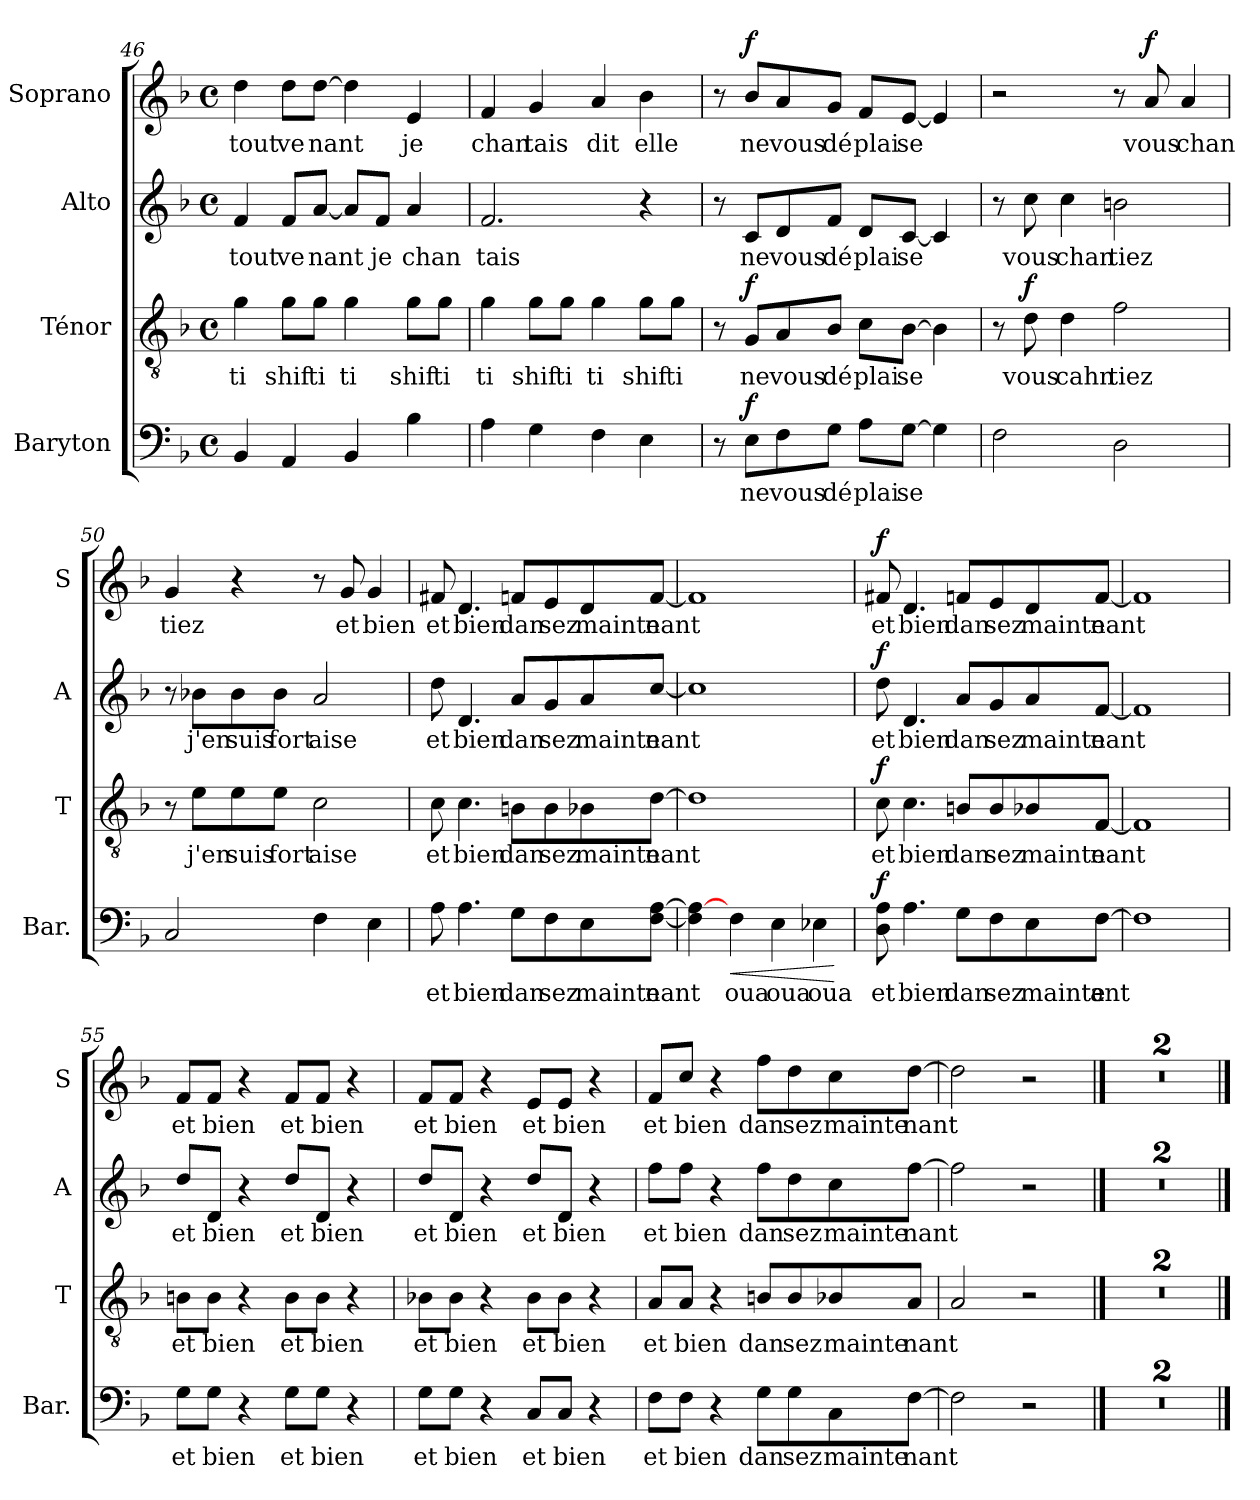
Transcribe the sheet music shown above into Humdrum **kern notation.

**kern	**text	**dynam	**kern	**text	**dynam	**kern	**text	**dynam	**kern	**text	**dynam
*part4	*part4	*part4	*part3	*part3	*part3	*part2	*part2	*part2	*part1	*part1	*part1
*staff4	*staff4	*staff4	*staff3	*staff3	*staff3	*staff2	*staff2	*staff2	*staff1	*staff1	*staff1
*I"Baryton	*	*	*I"Ténor	*	*	*I"Alto	*	*	*I"Soprano	*	*
*I'Bar.	*	*	*I'T	*	*	*I'A	*	*	*I'S	*	*
*clefF4	*	*	*clefGv2	*	*	*clefG2	*	*	*clefG2	*	*
*k[b-]	*	*	*k[b-]	*	*	*k[b-]	*	*	*k[b-]	*	*
*F:	*	*	*F:	*	*	*F:	*	*	*F:	*	*
*M4/4	*	*	*M4/4	*	*	*M4/4	*	*	*M4/4	*	*
*met(c)	*	*	*met(c)	*	*	*met(c)	*	*	*met(c)	*	*
=46	=46	=46	=46	=46	=46	=46	=46	=46	=46	=46	=46
!	!	!	!	!LO:LY:b	!	!	!LO:LY:b	!	!	!LO:LY:b	!
4BB-/	.	.	4g\	ti	.	4f/	tout	.	4dd\	tout	.
!	!	!	!	!LO:LY:b	!	!	!LO:LY:b	!	!	!LO:LY:b	!
4AA/	.	.	8g\L	shif	.	8f/L	ve	.	8dd\L	ve	.
!	!	!	!	!LO:LY:b	!	!	!LO:LY:b	!	!	!LO:LY:b	!
.	.	.	8g\J	ti	.	[8a/J	nant	.	[8dd\J	nant	.
!	!	!	!	!LO:LY:b	!	!	!	!	!	!	!
4BB-/	.	.	4g\	ti	.	8a/L]	.	.	4dd\]	.	.
!	!	!	!	!	!	!	!LO:LY:b	!	!	!	!
.	.	.	.	.	.	8f/J	je	.	.	.	.
!	!	!	!	!LO:LY:b	!	!	!LO:LY:b	!	!	!LO:LY:b	!
4B-\	.	.	8g\L	shif	.	4a/	chan	.	4e/	je	.
!	!	!	!	!LO:LY:b	!	!	!	!	!	!	!
.	.	.	8g\J	ti	.	.	.	.	.	.	.
=47	=47	=47	=47	=47	=47	=47	=47	=47	=47	=47	=47
!	!	!	!	!LO:LY:b	!	!	!LO:LY:b	!	!	!LO:LY:b	!
4A\	.	.	4g\	ti	.	2.f/	tais	.	4f/	chan	.
!	!	!	!	!LO:LY:b	!	!	!	!	!	!LO:LY:b	!
4G\	.	.	8g\L	shif	.	.	.	.	4g/	tais	.
!	!	!	!	!LO:LY:b	!	!	!	!	!	!	!
.	.	.	8g\J	ti	.	.	.	.	.	.	.
!	!	!	!	!LO:LY:b	!	!	!	!	!	!LO:LY:b	!
4F\	.	.	4g\	ti	.	.	.	.	4a/	dit	.
!	!	!	!	!LO:LY:b	!	!	!	!	!	!LO:LY:b	!
4E\	.	.	8g\L	shif	.	4r	.	.	4b-\	elle	.
!	!	!	!	!LO:LY:b	!	!	!	!	!	!	!
.	.	.	8g\J	ti	.	.	.	.	.	.	.
=48	=48	=48	=48	=48	=48	=48	=48	=48	=48	=48	=48
8r	.	.	8r	.	.	8r	.	.	8r	.	.
!	!LO:LY:b	!LO:DY:b	!	!LO:LY:b	!LO:DY:b	!	!LO:LY:b	!	!	!LO:LY:b	!LO:DY:b
8E\L	ne	f	8G/L	ne	f	8c/L	ne	.	8b-/L	ne	f
!	!LO:LY:b	!	!	!LO:LY:b	!	!	!LO:LY:b	!	!	!LO:LY:b	!
8F\	vous	.	8A/	vous	.	8d/	vous	.	8a/	vous	.
!	!LO:LY:b	!	!	!LO:LY:b	!	!	!LO:LY:b	!	!	!LO:LY:b	!
8G\J	dé	.	8B-/J	dé	.	8f/J	dé	.	8g/J	dé	.
!	!LO:LY:b	!	!	!LO:LY:b	!	!	!LO:LY:b	!	!	!LO:LY:b	!
8A\L	plai	.	8c\L	plai	.	8d/L	plai	.	8f/L	plai	.
!	!LO:LY:b	!	!	!LO:LY:b	!	!	!LO:LY:b	!	!	!LO:LY:b	!
[8G\J	se	.	[8B-\J	se	.	[8c/J	se	.	[8e/J	se	.
4G\]	.	.	4B-\]	.	.	4c/]	.	.	4e/]	.	.
!!LO:PB:g=z
=49	=49	=49	=49	=49	=49	=49	=49	=49	=49	=49	=49
2F\	.	.	8r	.	.	8r	.	.	2r	.	.
!	!	!	!	!LO:LY:b	!LO:DY:b	!	!LO:LY:b	!	!	!	!
.	.	.	8d\	vous	f	8cc\	vous	.	.	.	.
!	!	!	!	!LO:LY:b	!	!	!LO:LY:b	!	!	!	!
.	.	.	4d\	cahn	.	4cc\	chan	.	.	.	.
!	!	!	!	!LO:LY:b	!	!	!LO:LY:b	!	!	!	!
2D\	.	.	2f\	tiez	.	2bn\	tiez	.	8r	.	.
!	!	!	!	!	!	!	!	!	!	!LO:LY:b	!LO:DY:b
.	.	.	.	.	.	.	.	.	8a/	vous	f
!	!	!	!	!	!	!	!	!	!	!LO:LY:b	!
.	.	.	.	.	.	.	.	.	4a/	chan	.
=50	=50	=50	=50	=50	=50	=50	=50	=50	=50	=50	=50
!	!	!	!	!	!	!	!	!	!	!LO:LY:b	!
2C/	.	.	8r	.	.	8r	.	.	4g/	tiez	.
!	!	!	!	!LO:LY:b	!	!	!LO:LY:b	!	!	!	!
.	.	.	8e\L	j'en	.	8b-X\L	j'en	.	.	.	.
!	!	!	!	!LO:LY:b	!	!	!LO:LY:b	!	!	!	!
.	.	.	8e\	suis	.	8b-\	suis	.	4r	.	.
!	!	!	!	!LO:LY:b	!	!	!LO:LY:b	!	!	!	!
.	.	.	8e\J	fort	.	8b-\J	fort	.	.	.	.
!	!	!	!	!LO:LY:b	!	!	!LO:LY:b	!	!	!	!
4F\	.	.	2c\	aise	.	2a/	aise	.	8r	.	.
!	!	!	!	!	!	!	!	!	!	!LO:LY:b	!
.	.	.	.	.	.	.	.	.	8g/	et	.
!	!	!	!	!	!	!	!	!	!	!LO:LY:b	!
4E\	.	.	.	.	.	.	.	.	4g/	bien	.
=51	=51	=51	=51	=51	=51	=51	=51	=51	=51	=51	=51
!	!LO:LY:b	!	!	!LO:LY:b	!	!	!LO:LY:b	!	!	!LO:LY:b	!
8A\	et	.	8c\	et	.	8dd\	et	.	8f#X/	et	.
!	!LO:LY:b	!	!	!LO:LY:b	!	!	!LO:LY:b	!	!	!LO:LY:b	!
4.A\	bien	.	4.c\	bien	.	4.d/	bien	.	4.d/	bien	.
!	!LO:LY:b	!	!	!LO:LY:b	!	!	!LO:LY:b	!	!	!LO:LY:b	!
8G\L	dan	.	8Bn\L	dan	.	8a/L	dan	.	8fn/L	dan	.
!	!LO:LY:b	!	!	!LO:LY:b	!	!	!LO:LY:b	!	!	!LO:LY:b	!
8F\	sez	.	8B\	sez	.	8g/	sez	.	8e/	sez	.
!	!LO:LY:b	!	!	!LO:LY:b	!	!	!LO:LY:b	!	!	!LO:LY:b	!
8E\	mainte	.	8B-X\	mainte	.	8a/	mainte	.	8d/	mainte	.
!	!LO:LY:b	!	!	!LO:LY:b	!	!	!LO:LY:b	!	!	!LO:LY:b	!
[8F\ [8A\J	nant	.	[8d\J	nant	.	[8cc/J	nant	.	[8f/J	nant	.
=52	=52	=52	=52	=52	=52	=52	=52	=52	=52	=52	=52
4F\] 4A\_	.	.	1d]	.	.	1cc]	.	.	1f]	.	.
!	!LO:LY:b	!LO:HP:b	!	!	!	!	!	!	!	!	!
4F\	oua	<	.	.	.	.	.	.	.	.	.
!	!LO:LY:b	!	!	!	!	!	!	!	!	!	!
4E\	oua	.	.	.	.	.	.	.	.	.	.
!	!LO:LY:b	!	!	!	!	!	!	!	!	!	!
4E-X\	oua	.	.	.	.	.	.	.	.	.	.
.	.	[	.	.	.	.	.	.	.	.	.
!!LO:LB:g=z
=53	=53	=53	=53	=53	=53	=53	=53	=53	=53	=53	=53
!	!LO:LY:b	!LO:DY:b	!	!LO:LY:b	!LO:DY:b	!	!LO:LY:b	!LO:DY:b	!	!LO:LY:b	!LO:DY:b
8D\ 8A\	et	f	8c\	et	f	8dd\	et	f	8f#X/	et	f
!	!LO:LY:b	!	!	!LO:LY:b	!	!	!LO:LY:b	!	!	!LO:LY:b	!
4.A\	bien	.	4.c\	bien	.	4.d/	bien	.	4.d/	bien	.
!	!LO:LY:b	!	!	!LO:LY:b	!	!	!LO:LY:b	!	!	!LO:LY:b	!
8G\L	dan	.	8Bn/L	dan	.	8a/L	dan	.	8fn/L	dan	.
!	!LO:LY:b	!	!	!LO:LY:b	!	!	!LO:LY:b	!	!	!LO:LY:b	!
8F\	sez	.	8B/	sez	.	8g/	sez	.	8e/	sez	.
!	!LO:LY:b	!	!	!LO:LY:b	!	!	!LO:LY:b	!	!	!LO:LY:b	!
8E\	mainte	.	8B-X/	mainte	.	8a/	mainte	.	8d/	mainte	.
!	!LO:LY:b	!	!	!LO:LY:b	!	!	!LO:LY:b	!	!	!LO:LY:b	!
[8F\J	ant	.	[8F/J	nant	.	[8f/J	nant	.	[8f/J	nant	.
=54	=54	=54	=54	=54	=54	=54	=54	=54	=54	=54	=54
1F]	.	.	1F]	.	.	1f]	.	.	1f]	.	.
=55	=55	=55	=55	=55	=55	=55	=55	=55	=55	=55	=55
!	!LO:LY:b	!	!	!LO:LY:b	!	!	!LO:LY:b	!	!	!LO:LY:b	!
8G\L	et	.	8Bn\L	et	.	8dd/L	et	.	8f/L	et	.
!	!LO:LY:b	!	!	!LO:LY:b	!	!	!LO:LY:b	!	!	!LO:LY:b	!
8G\J	bien	.	8B\J	bien	.	8d/J	bien	.	8f/J	bien	.
4r	.	.	4r	.	.	4r	.	.	4r	.	.
!	!LO:LY:b	!	!	!LO:LY:b	!	!	!LO:LY:b	!	!	!LO:LY:b	!
8G\L	et	.	8B\L	et	.	8dd/L	et	.	8f/L	et	.
!	!LO:LY:b	!	!	!LO:LY:b	!	!	!LO:LY:b	!	!	!LO:LY:b	!
8G\J	bien	.	8B\J	bien	.	8d/J	bien	.	8f/J	bien	.
4r	.	.	4r	.	.	4r	.	.	4r	.	.
=56	=56	=56	=56	=56	=56	=56	=56	=56	=56	=56	=56
!	!LO:LY:b	!	!	!LO:LY:b	!	!	!LO:LY:b	!	!	!LO:LY:b	!
8G\L	et	.	8B-X\L	et	.	8dd/L	et	.	8f/L	et	.
!	!LO:LY:b	!	!	!LO:LY:b	!	!	!LO:LY:b	!	!	!LO:LY:b	!
8G\J	bien	.	8B-\J	bien	.	8d/J	bien	.	8f/J	bien	.
4r	.	.	4r	.	.	4r	.	.	4r	.	.
!	!LO:LY:b	!	!	!LO:LY:b	!	!	!LO:LY:b	!	!	!LO:LY:b	!
8C/L	et	.	8B-\L	et	.	8dd/L	et	.	8e/L	et	.
!	!LO:LY:b	!	!	!LO:LY:b	!	!	!LO:LY:b	!	!	!LO:LY:b	!
8C/J	bien	.	8B-\J	bien	.	8d/J	bien	.	8e/J	bien	.
4r	.	.	4r	.	.	4r	.	.	4r	.	.
!!LO:PB:g=z
=57	=57	=57	=57	=57	=57	=57	=57	=57	=57	=57	=57
!	!LO:LY:b	!	!	!LO:LY:b	!	!	!LO:LY:b	!	!	!LO:LY:b	!
8F\L	et	.	8A/L	et	.	8ff\L	et	.	8f/L	et	.
!	!LO:LY:b	!	!	!LO:LY:b	!	!	!LO:LY:b	!	!	!LO:LY:b	!
8F\J	bien	.	8A/J	bien	.	8ff\J	bien	.	8cc/J	bien	.
4r	.	.	4r	.	.	4r	.	.	4r	.	.
!	!LO:LY:b	!	!	!LO:LY:b	!	!	!LO:LY:b	!	!	!LO:LY:b	!
8G\L	dan	.	8Bn/L	dan	.	8ff\L	dan	.	8ff\L	dan	.
!	!LO:LY:b	!	!	!LO:LY:b	!	!	!LO:LY:b	!	!	!LO:LY:b	!
8G\	sez	.	8B/	sez	.	8dd\	sez	.	8dd\	sez	.
!	!LO:LY:b	!	!	!LO:LY:b	!	!	!LO:LY:b	!	!	!LO:LY:b	!
8C\	mainte	.	8B-X/	mainte	.	8cc\	mainte	.	8cc\	mainte	.
!	!LO:LY:b	!	!	!LO:LY:b	!	!	!LO:LY:b	!	!	!LO:LY:b	!
[8F\J	nant	.	8A/J	nant	.	[8ff\J	nant	.	[8dd\J	nant	.
=58	=58	=58	=58	=58	=58	=58	=58	=58	=58	=58	=58
2F\]	.	.	2A/	.	.	2ff\]	.	.	2dd\]	.	.
2r	.	.	2r	.	.	2r	.	.	2r	.	.
==59	==59	==59	==59	==59	==59	==59	==59	==59	==59	==59	==59
1r	.	.	1r	.	.	1r	.	.	1r	.	.
=60	=60	=60	=60	=60	=60	=60	=60	=60	=60	=60	=60
1r	.	.	1r	.	.	1r	.	.	1r	.	.
==	==	==	==	==	==	==	==	==	==	==	==
*-	*-	*-	*-	*-	*-	*-	*-	*-	*-	*-	*-
